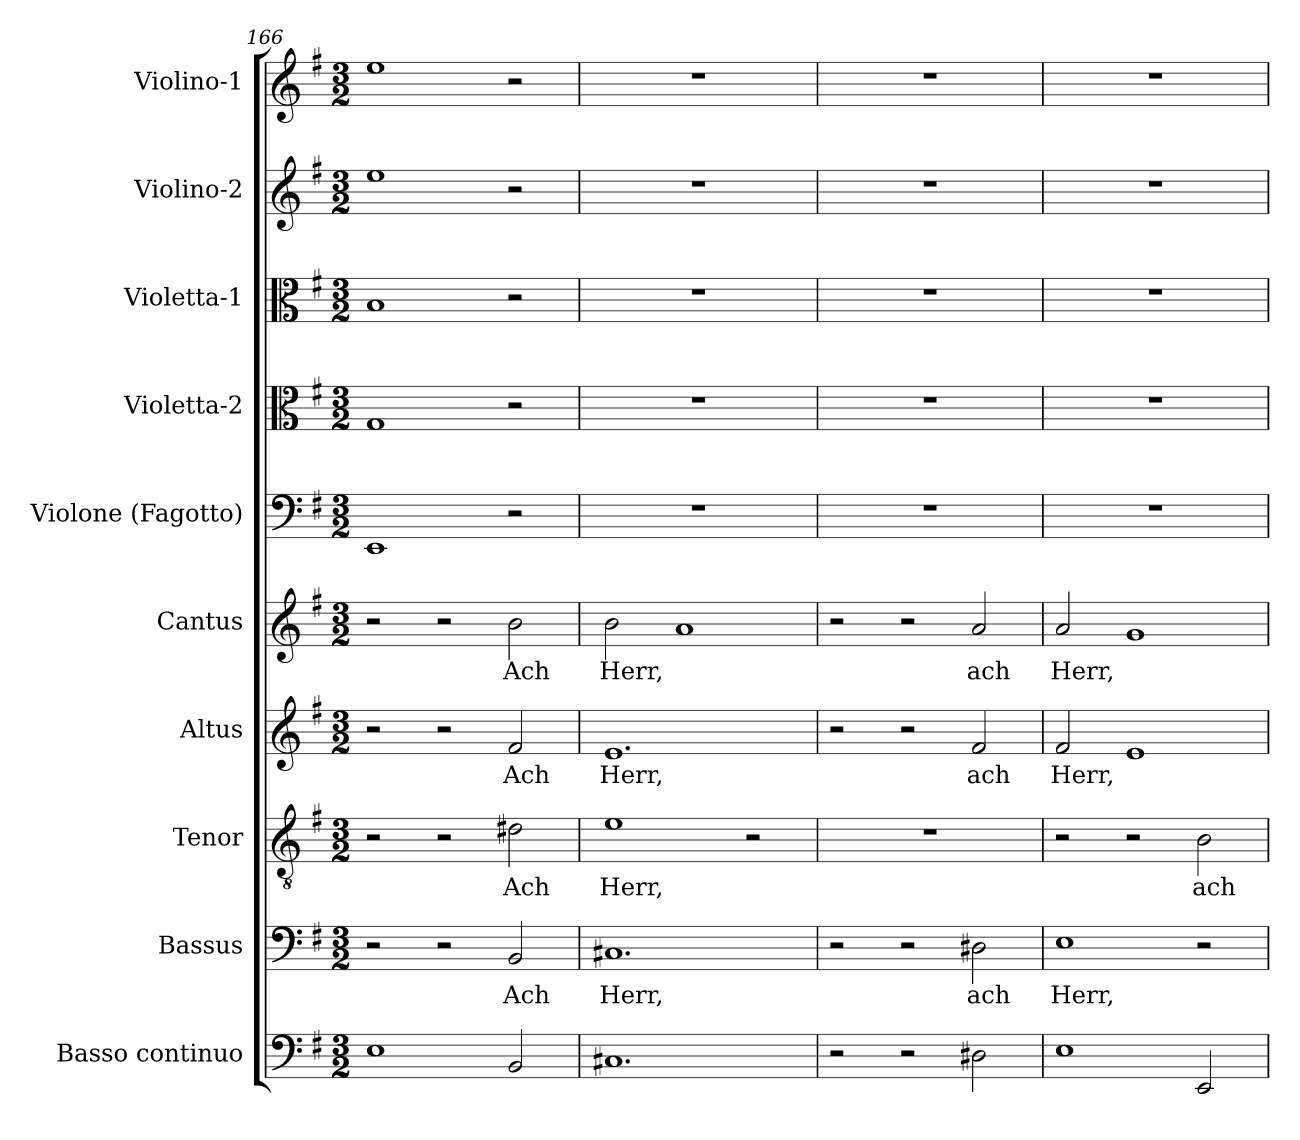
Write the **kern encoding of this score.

**kern	**kern	**text	**kern	**text	**kern	**text	**kern	**text	**kern	**kern	**kern	**kern	**kern
*part10	*part9	*part9	*part8	*part8	*part7	*part7	*part6	*part6	*part5	*part4	*part3	*part2	*part1
*staff10	*staff9	*staff9	*staff8	*staff8	*staff7	*staff7	*staff6	*staff6	*staff5	*staff4	*staff3	*staff2	*staff1
*I"Basso continuo	*I"Bassus	*	*I"Tenor	*	*I"Altus	*	*I"Cantus	*	*I"Violone (Fagotto)	*I"Violetta-2	*I"Violetta-1	*I"Violino-2	*I"Violino-1
*I'BC2	*I'B	*	*I'T	*	*I'A	*	*I'C	*	*I'Vn	*I'Va2	*I'Va1	*I'Vi2	*I'Vi1
*clefF4	*clefF4	*	*clefGv2	*	*clefG2	*	*clefG2	*	*clefF4	*clefC3	*clefC3	*clefG2	*clefG2
*k[f#]	*k[f#]	*	*k[f#]	*	*k[f#]	*	*k[f#]	*	*k[f#]	*k[f#]	*k[f#]	*k[f#]	*k[f#]
*G:	*G:	*	*G:	*	*G:	*	*G:	*	*G:	*G:	*G:	*G:	*G:
*M3/2	*M3/2	*	*M3/2	*	*M3/2	*	*M3/2	*	*M3/2	*M3/2	*M3/2	*M3/2	*M3/2
=166	=166	=166	=166	=166	=166	=166	=166	=166	=166	=166	=166	=166	=166
1E	2r	.	2r	.	2r	.	2r	.	1EE	1G	1B	1ee	1ee
.	2r	.	2r	.	2r	.	2r	.	.	.	.	.	.
!	!	!LO:LY:b	!	!	!	!	!	!	!	!	!	!	!
!	!	!	!	!LO:LY:b	!	!	!	!	!	!	!	!	!
!	!	!	!	!	!	!LO:LY:b	!	!	!	!	!	!	!
!	!	!	!	!	!	!	!	!LO:LY:b	!	!	!	!	!
2BB/	2BB/	Ach	2d#X\	Ach	2f#/	Ach	2b\	Ach	2r	2r	2r	2r	2r
=167	=167	=167	=167	=167	=167	=167	=167	=167	=167	=167	=167	=167	=167
!	!	!LO:LY:b	!	!	!	!	!	!	!	!	!	!	!
!	!	!	!	!LO:LY:b	!	!	!	!	!	!	!	!	!
!	!	!	!	!	!	!LO:LY:b	!	!	!	!	!	!	!
!	!	!	!	!	!	!	!	!LO:LY:b	!	!	!	!	!
1.C#X	1.C#X	Herr,	1e	Herr,	1.e	Herr,	2b\	Herr,	1.r	1.r	1.r	1.r	1.r
.	.	.	.	.	.	.	1a	.	.	.	.	.	.
.	.	.	2r	.	.	.	.	.	.	.	.	.	.
=168	=168	=168	=168	=168	=168	=168	=168	=168	=168	=168	=168	=168	=168
2r	2r	.	1.r	.	2r	.	2r	.	1.r	1.r	1.r	1.r	1.r
2r	2r	.	.	.	2r	.	2r	.	.	.	.	.	.
!	!	!LO:LY:b	!	!	!	!	!	!	!	!	!	!	!
!	!	!	!	!	!	!LO:LY:b	!	!	!	!	!	!	!
!	!	!	!	!	!	!	!	!LO:LY:b	!	!	!	!	!
2D#X\	2D#X\	ach	.	.	2f#/	ach	2a/	ach	.	.	.	.	.
=169	=169	=169	=169	=169	=169	=169	=169	=169	=169	=169	=169	=169	=169
!	!	!LO:LY:b	!	!	!	!	!	!	!	!	!	!	!
!	!	!	!	!	!	!LO:LY:b	!	!	!	!	!	!	!
!	!	!	!	!	!	!	!	!LO:LY:b	!	!	!	!	!
1E	1E	Herr,	2r	.	2f#/	Herr,	2a/	Herr,	1.r	1.r	1.r	1.r	1.r
.	.	.	2r	.	1e	.	1g	.	.	.	.	.	.
!	!	!	!	!LO:LY:b	!	!	!	!	!	!	!	!	!
2EE/	2r	.	2B\	ach	.	.	.	.	.	.	.	.	.
=	=	=	=	=	=	=	=	=	=	=	=	=	=
*-	*-	*-	*-	*-	*-	*-	*-	*-	*-	*-	*-	*-	*-
